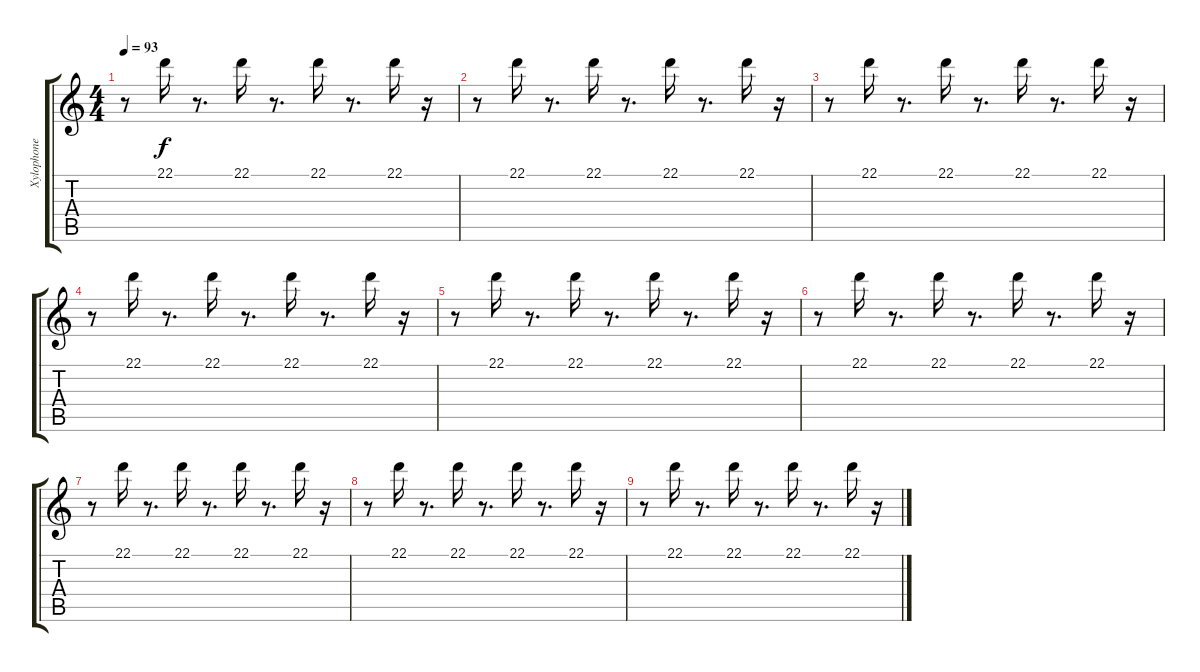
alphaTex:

\track ("Xylophone" "Xylophone") {instrument xylophone}
\staff {score tabs}
\tuning (E4 B3 G3 D3 A2 E2) {hide}
\ts (4 4)
\tempo 93
\clef g2
\ks c
r.8{dy f} 22.1.16 r.8{d} 22.1.16 r.8{d} 22.1.16 r.8{d} 22.1.16 r.16 |
r.8 22.1.16 r.8{d} 22.1.16 r.8{d} 22.1.16 r.8{d} 22.1.16 r.16 |
r.8 22.1.16 r.8{d} 22.1.16 r.8{d} 22.1.16 r.8{d} 22.1.16 r.16 |
r.8 22.1.16 r.8{d} 22.1.16 r.8{d} 22.1.16 r.8{d} 22.1.16 r.16 |
r.8 22.1.16 r.8{d} 22.1.16 r.8{d} 22.1.16 r.8{d} 22.1.16 r.16 |
r.8 22.1.16 r.8{d} 22.1.16 r.8{d} 22.1.16 r.8{d} 22.1.16 r.16 |
r.8 22.1.16 r.8{d} 22.1.16 r.8{d} 22.1.16 r.8{d} 22.1.16 r.16 |
r.8 22.1.16 r.8{d} 22.1.16 r.8{d} 22.1.16 r.8{d} 22.1.16 r.16 |
r.8 22.1.16 r.8{d} 22.1.16 r.8{d} 22.1.16 r.8{d} 22.1.16 r.16
